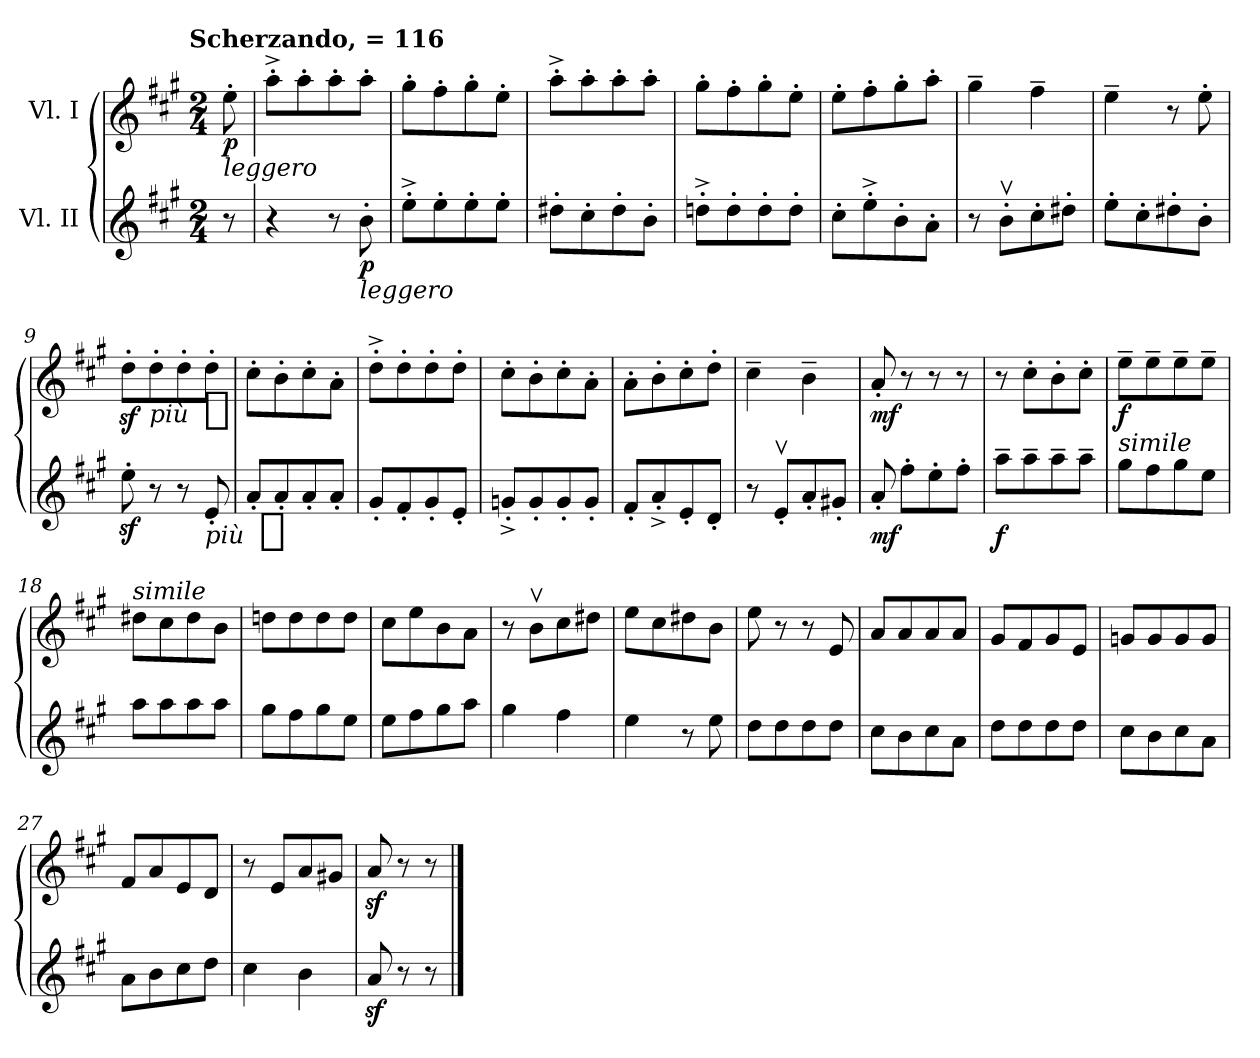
**kern	**dynam	**kern	**dynam
*part2	*part2	*part1	*part1
*staff2	*staff2	*staff1	*staff1
*I"Vl. II	*	*I"Vl. I	*
*clefG2	*	*clefG2	*
*k[f#c#g#]	*	*k[f#c#g#]	*
*A:	*	*A:	*
!!LO:TX:omd:t=Scherzando,  = 116
*M2/4	*	*M2/4	*
*MM116	*	*MM116	*
=1	=1	=1	=1
!	!	!LO:TX:b:i:t=leggero	!
!	!	!	!LO:DY:b
8r	.	8ee'\	p
=2	=2	=2	=2
4r	.	8aa'^\L	.
.	.	8aa'\	.
8r	.	8aa'\	.
!LO:TX:b:i:t=leggero	!	!	!
!	!LO:DY:b	!	!
8b'\	p	8aa'\J	.
=3	=3	=3	=3
8ee'^\L	.	8gg#'\L	.
8ee'\	.	8ff#'\	.
8ee'\	.	8gg#'\	.
8ee'\J	.	8ee'\J	.
=4	=4	=4	=4
8dd#X'\L	.	8aa'^\L	.
8cc#'\	.	8aa'\	.
8dd#'\	.	8aa'\	.
8b'\J	.	8aa'\J	.
=5	=5	=5	=5
8ddn'^\L	.	8gg#'\L	.
8dd'\	.	8ff#'\	.
8dd'\	.	8gg#'\	.
8dd'\J	.	8ee'\J	.
=6	=6	=6	=6
8cc#'\L	.	8ee'\L	.
8ee'^\	.	8ff#'\	.
8b'\	.	8gg#'\	.
8a'\J	.	8aa'\J	.
=7	=7	=7	=7
8r	.	4gg#~\	.
8b'v\L	.	.	.
8cc#'\	.	4ff#~\	.
8dd#X'\J	.	.	.
=8	=8	=8	=8
8ee'\L	.	4ee~\	.
8cc#'\	.	.	.
8dd#X'\	.	8r	.
8b'\J	.	8ee'\	.
=9	=9	=9	=9
8eez<'\	.	8ddz<'\L	.
!	!	!	!LO:DY:b:t=più  %s
8r	.	8dd'\	p
8r	.	8dd'\	.
!	!LO:DY:b:t=più  %s	!	!
8e'/	p	8dd'\J	.
=10	=10	=10	=10
8a'/L	.	8cc#'\L	.
8a'/	.	8b'\	.
8a'/	.	8cc#'\	.
8a'/J	.	8a'\J	.
=11	=11	=11	=11
8g#'/L	.	8dd'^\L	.
8f#'/	.	8dd'\	.
8g#'/	.	8dd'\	.
8e'/J	.	8dd'\J	.
=12	=12	=12	=12
8gn'^/L	.	8cc#'\L	.
8g'/	.	8b'\	.
8g'/	.	8cc#'\	.
8g'/J	.	8a'\J	.
!!LO:LB:g=z
=13	=13	=13	=13
8f#'/L	.	8a'\L	.
8a'^/	.	8b'\	.
8e'/	.	8cc#'\	.
8d'/J	.	8dd'\J	.
=14	=14	=14	=14
8r	.	4cc#~\	.
8e'v/L	.	.	.
8a'/	.	4b~\	.
8g#X'/J	.	.	.
=15	=15	=15	=15
!	!LO:DY:b	!	!LO:DY:b
8a'/	mf	8a'/	mf
8ff#'\L	.	8r	.
8ee'\	.	8r	.
8ff#'\J	.	8r	.
=16	=16	=16	=16
!	!LO:DY:b	!	!
8aa~\L	f	8r	.
8aa~\	.	8cc#'\L	.
8aa~\	.	8b'\	.
8aa~\J	.	8cc#'\J	.
=17	=17	=17	=17
!LO:TX:a:i:t=simile	!	!	!
!	!	!	!LO:DY:b
8gg#\L	.	8ee~\L	f
8ff#\	.	8ee~\	.
8gg#\	.	8ee~\	.
8ee\J	.	8ee~\J	.
=18	=18	=18	=18
!	!	!LO:TX:a:i:t=simile	!
8aa\L	.	8dd#X\L	.
8aa\	.	8cc#\	.
8aa\	.	8dd#\	.
8aa\J	.	8b\J	.
=19	=19	=19	=19
8gg#\L	.	8ddn\L	.
8ff#\	.	8dd\	.
8gg#\	.	8dd\	.
8ee\J	.	8dd\J	.
=20	=20	=20	=20
8ee\L	.	8cc#\L	.
8ff#\	.	8ee\	.
8gg#\	.	8b\	.
8aa\J	.	8a\J	.
!!LO:LB:g=z
=21	=21	=21	=21
4gg#\	.	8r	.
.	.	8bv\L	.
4ff#\	.	8cc#\	.
.	.	8dd#X\J	.
=22	=22	=22	=22
4ee\	.	8ee\L	.
.	.	8cc#\	.
8r	.	8dd#X\	.
8ee\	.	8b\J	.
=23	=23	=23	=23
8dd\L	.	8ee\	.
8dd\	.	8r	.
8dd\	.	8r	.
8dd\J	.	8e/	.
=24	=24	=24	=24
8cc#\L	.	8a/L	.
8b\	.	8a/	.
8cc#\	.	8a/	.
8a\J	.	8a/J	.
=25	=25	=25	=25
8dd\L	.	8g#/L	.
8dd\	.	8f#/	.
8dd\	.	8g#/	.
8dd\J	.	8e/J	.
=26	=26	=26	=26
8cc#\L	.	8gn/L	.
8b\	.	8g/	.
8cc#\	.	8g/	.
8a\J	.	8g/J	.
=27	=27	=27	=27
8a\L	.	8f#/L	.
8b\	.	8a/	.
8cc#\	.	8e/	.
8dd\J	.	8d/J	.
=28	=28	=28	=28
4cc#\	.	8r	.
.	.	8e/L	.
4b\	.	8a/	.
.	.	8g#X/J	.
=29	=29	=29	=29
8az</	.	8az</	.
8r	.	8r	.
8r	.	8r	.
==	==	==	==
*-	*-	*-	*-
